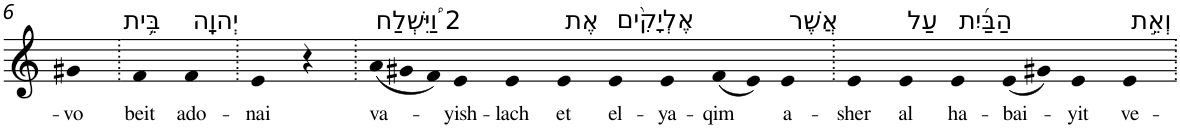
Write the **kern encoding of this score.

**kern	**text
*part1	*part1
*staff1	*staff1
*I"Piano	*
*I'Pno	*
!!LO:PB:g=z
*clefG2	*
*k[]	*
=6	=6
!	!LO:LY:b
4g#X	-vo
=7.	=7.
!LO:TX:a:t=בֵּ֥ית	!
!	!LO:LY:b
4f	beit
!LO:TX:a:t=יְהוָֽה	!
!	!LO:LY:b
4f	ado-
=8.	=8.
!	!LO:LY:b
4e	-nai
4r	.
=9.	=9.
!LO:TX:a:t=2 וַ֠יִּשְׁלַח	!
!	!LO:LY:b
(12a	va-
12g#X	.
12f)	.
!	!LO:LY:b
4e	-yish-
!	!LO:LY:b
4e	-lach
!LO:TX:a:t=אֶת	!
!	!LO:LY:b
4e	et
!LO:TX:a:t=אֶלְיָקִ֨ים	!
!	!LO:LY:b
4e	el-
!	!LO:LY:b
4e	-ya-
!	!LO:LY:b
(8f	-qim
8e)	.
!LO:TX:a:t=אֲשֶׁר	!
!	!LO:LY:b
4e	a-
=10.	=10.
!	!LO:LY:b
4e	-sher
!LO:TX:a:t=עַל	!
!	!LO:LY:b
4e	al
!LO:TX:a:t=הַבַּ֜יִת	!
!	!LO:LY:b
4e	ha-
!	!LO:LY:b
(8e	-bai-
8g#X)	.
!	!LO:LY:b
4e	-yit
!LO:TX:a:t=וְאֵ֣ת	!
!	!LO:LY:b
4e	ve-
=.	=.
*-	*-
